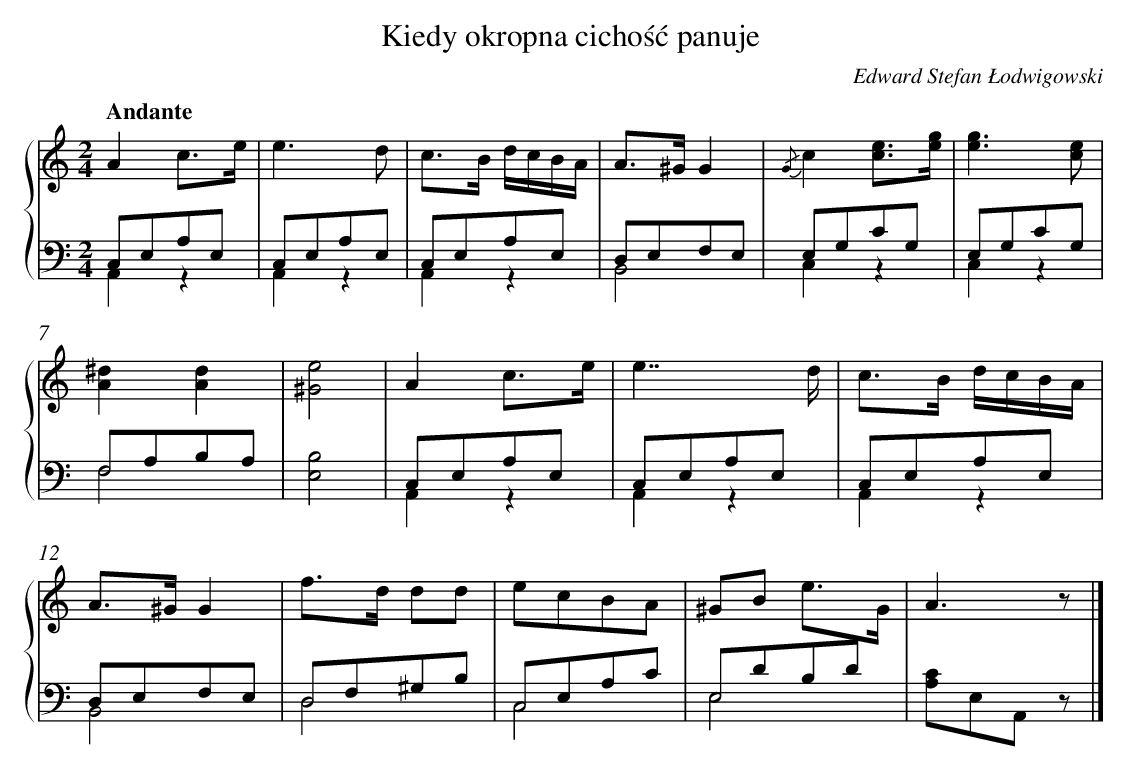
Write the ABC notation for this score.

X:1
T: Kiedy okropna cichość panuje
C: Edward Stefan Łodwigowski
L: 1/8
M: 2/4
Q: "Andante"
%%staves {1 2}
V: 1 clef=treble
V: 2 clef=bass
K: C
[V:1] A2c3/e/ |
[V:2] C,E,A,E, & A,,2z2 |
[V:1] e3d |
[V:2] C,E,A,E, & A,,2z2 |
[V:1] c>B d/c/B/A/ |
[V:2] C,E,A,E, & A,,2z2 |
[V:1] A>^GG2 |
[V:2] D,E,F,E, & B,,4 |
[V:1] {/G}c2[e3/c3/][g/e/] |
[V:2] E,G,CG, & C,2z2 |
[V:1] [g3e3][ec] |
[V:2] E,G,CG, & C,2z2 |
[V:1] [^d2A2][d2A2] |
[V:2] F,A,B,A, & F,4 |
[V:1] [e4^G4] |
[V:2] [B,4E,4] |
[V:1] A2c3/e/ |
[V:2] C,E,A,E, & A,,2z2 |
[V:1] e7/d/ |
[V:2] C,E,A,E, & A,,2z2 |
[V:1] c>B d/c/B/A/ |
[V:2] C,E,A,E, & A,,2z2 |
[V:1] A>^GG2 |
[V:2] D,E,F,E, & B,,4 |
[V:1] f>d dd |
[V:2] D,F,^G,B, & D,4 |
[V:1] ecBA |
[V:2] C,E,A,C & C,4 |
[V:1] ^GB e3/G/ |
[V:2] E,DB,D & E,4 |
[V:1] A3z |]
[V:2] [CA,]E,A,, z |]
